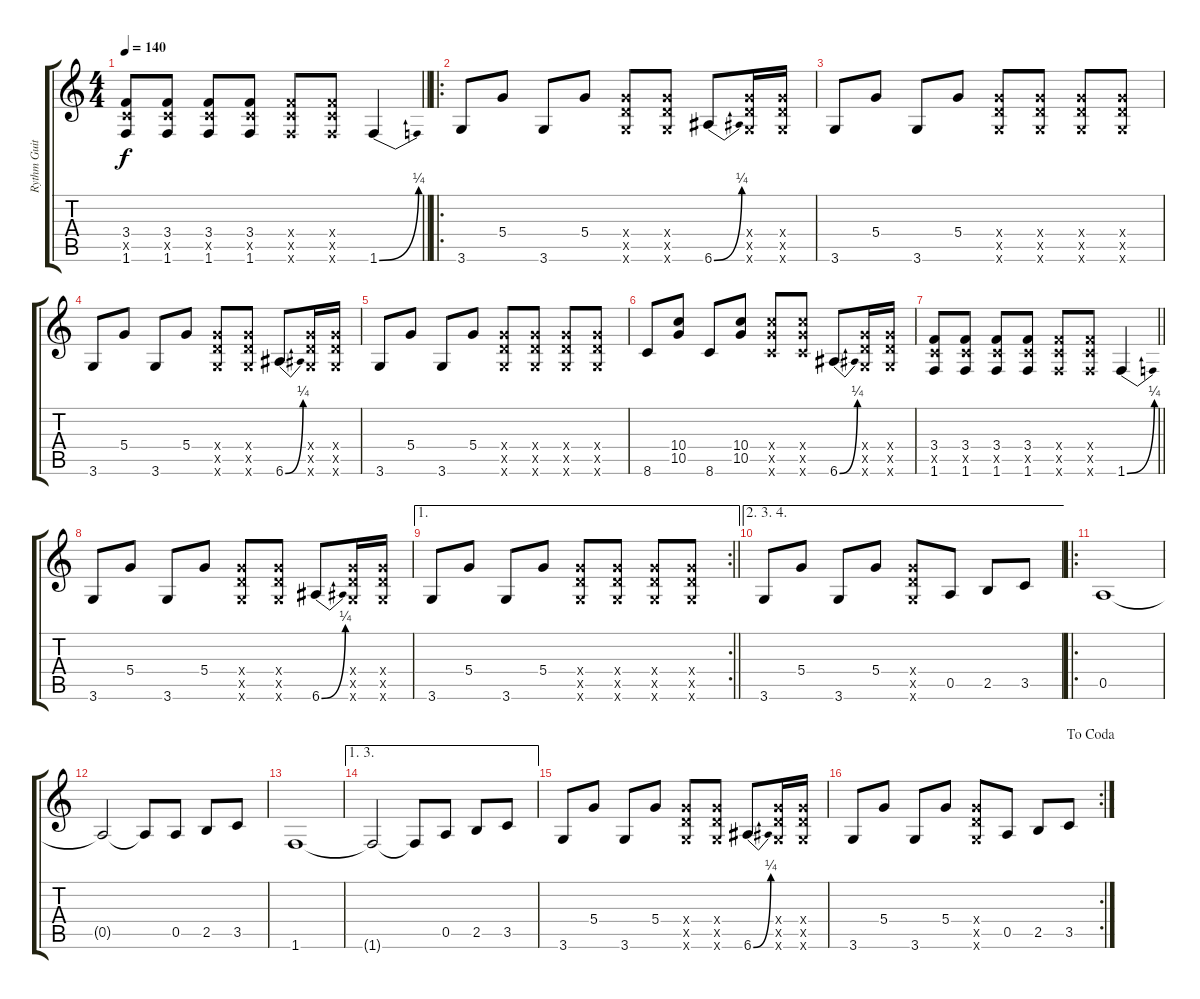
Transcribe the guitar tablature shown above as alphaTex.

\track ("Rythm Guitar 1" "Rythm Guit") {instrument overdrivenguitar}
\staff {score tabs}
\tuning (E4 B3 G3 D3 A2 E2) {hide}
\ts (4 4)
\tempo 140
\clef g2
\barLineRight lightlight
\ks c
(3.4 3.5{x} 1.6).8{dy f} (3.4 3.5{x} 1.6).8 (3.4 3.5{x} 1.6).8 (3.4 3.5{x} 1.6).8 (3.4{x} 3.5{x} 1.6{x}).8 (3.4{x} 3.5{x} 1.6{x}).8 1.6{be (bend 0 0 60 1)}.4 |
\ro
3.6.8 5.4.8 3.6.8 5.4.8 (5.4{x} 5.5{x} 3.6{x}).8 (5.4{x} 5.5{x} 3.6{x}).8 6.6{be (bend 0 0 60 1)}.8 (5.4{x} 5.5{x} 3.6{x}).16 (5.4{x} 5.5{x} 3.6{x}).16 |
3.6.8 5.4.8 3.6.8 5.4.8 (5.4{x} 5.5{x} 3.6{x}).8 (5.4{x} 5.5{x} 3.6{x}).8 (5.4{x} 5.5{x} 3.6{x}).8 (5.4{x} 5.5{x} 3.6{x}).8 |
3.6.8 5.4.8 3.6.8 5.4.8 (5.4{x} 5.5{x} 3.6{x}).8 (5.4{x} 5.5{x} 3.6{x}).8 6.6{be (bend 0 0 60 1)}.8 (5.4{x} 5.5{x} 3.6{x}).16 (5.4{x} 5.5{x} 3.6{x}).16 |
3.6.8 5.4.8 3.6.8 5.4.8 (5.4{x} 5.5{x} 3.6{x}).8 (5.4{x} 5.5{x} 3.6{x}).8 (5.4{x} 5.5{x} 3.6{x}).8 (5.4{x} 5.5{x} 3.6{x}).8 |
8.6.8 (10.4 10.5).8 8.6.8 (10.4 10.5).8 (10.4{x} 10.5{x} 8.6{x}).8 (10.4{x} 10.5{x} 8.6{x}).8 6.6{be (bend 0 0 60 1)}.8 (5.4{x} 5.5{x} 3.6{x}).16 (5.4{x} 5.5{x} 3.6{x}).16 |
\barLineRight lightlight
(3.4 3.5{x} 1.6).8 (3.4 3.5{x} 1.6).8 (3.4 3.5{x} 1.6).8 (3.4 3.5{x} 1.6).8 (3.4{x} 3.5{x} 1.6{x}).8 (3.4{x} 3.5{x} 1.6{x}).8 1.6{be (bend 0 0 60 1)}.4 |
3.6.8 5.4.8 3.6.8 5.4.8 (5.4{x} 5.5{x} 3.6{x}).8 (5.4{x} 5.5{x} 3.6{x}).8 6.6{be (bend 0 0 60 1)}.8 (5.4{x} 5.5{x} 3.6{x}).16 (5.4{x} 5.5{x} 3.6{x}).16 |
\ae 1
\rc 2
\barLineRight lightlight
3.6.8 5.4.8 3.6.8 5.4.8 (5.4{x} 5.5{x} 3.6{x}).8 (5.4{x} 5.5{x} 3.6{x}).8 (5.4{x} 5.5{x} 3.6{x}).8 (5.4{x} 5.5{x} 3.6{x}).8 |
\ae (2 3 4)
3.6.8 5.4.8 3.6.8 5.4.8 (5.4{x} 5.5{x} 3.6{x}).8 0.5.8 2.5.8 3.5.8 |
\ro
0.5.1 |
0.5{t}.2 0.5{t}.8 0.5.8 2.5.8 3.5.8 |
1.6.1 |
\ae (1 3)
1.6{t}.2 1.6{t}.8 0.5.8 2.5.8 3.5.8 |
3.6.8 5.4.8 3.6.8 5.4.8 (5.4{x} 5.5{x} 3.6{x}).8 (5.4{x} 5.5{x} 3.6{x}).8 6.6{be (bend 0 0 60 1)}.8 (5.4{x} 5.5{x} 3.6{x}).16 (5.4{x} 5.5{x} 3.6{x}).16 |
\rc 2
\jump dacoda
3.6.8 5.4.8 3.6.8 5.4.8 (5.4{x} 5.5{x} 3.6{x}).8 0.5.8 2.5.8 3.5.8
